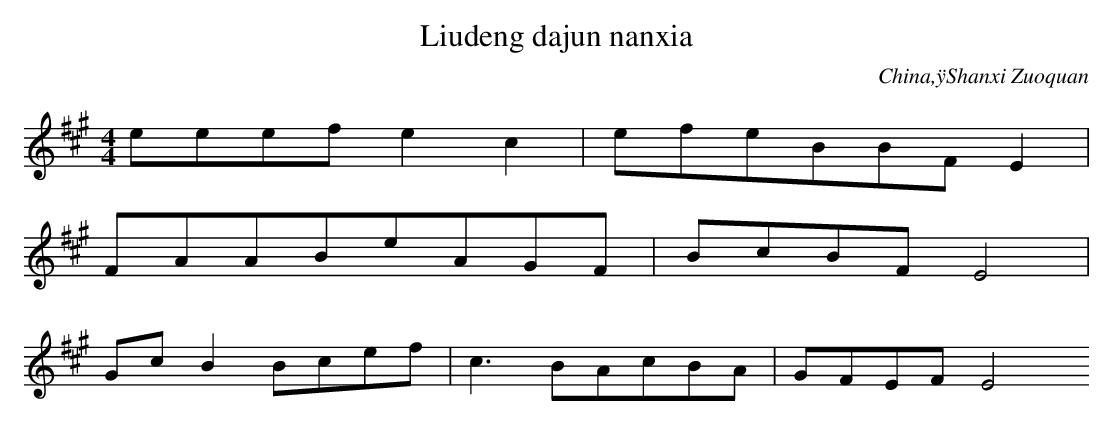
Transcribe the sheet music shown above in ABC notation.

X:1
T: Liudeng dajun nanxia
O: China,ÿShanxi Zuoquan
M: 4/4
L: 1/8
K: A
eeefe2c2 | efeBBFE2 |
FAABeAGF | BcBFE4 |
GcB2Bcef | c3BAcBA | GFEFE4
